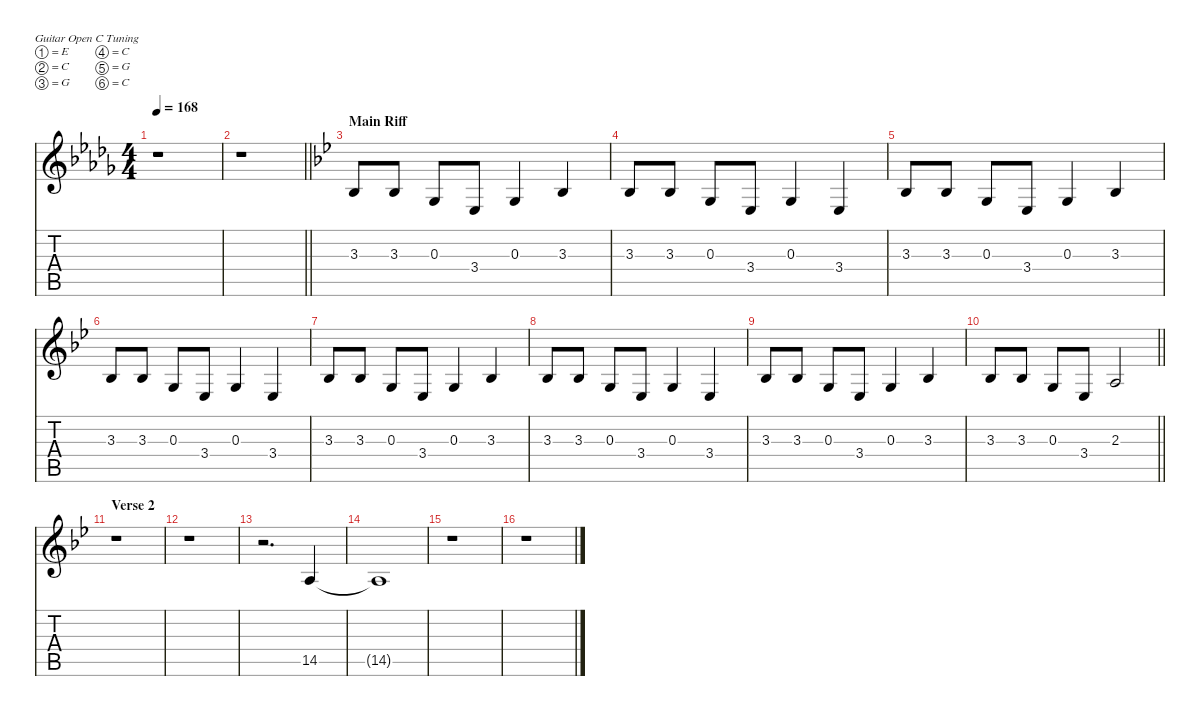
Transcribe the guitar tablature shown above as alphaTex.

\defaultSystemsLayout 4
\hideDynamics
\bracketExtendMode nobrackets
\singleTrackTrackNamePolicy hidden
\multiTrackTrackNamePolicy hidden
\firstSystemTrackNameMode fullname
\firstSystemTrackNameOrientation horizontal
\otherSystemsTrackNameOrientation horizontal
\track ("Keys Left Hand" "led.synth.") {instrument lead2sawtooth}
\staff {score tabs}
\tuning (E4 C4 G3 C3 G2 C2)
\ts (4 4)
\tempo 168
\clef g2
\ks db
r.1{dy f beam Down} |
\barLineRight lightlight
r.1{beam Down} |
\section ("" "Main Riff")
\ks bb
3.3{acc b}.8{beam Up} 3.3{acc b}.8{beam Up} 0.3{acc forcenatural}.8{beam Up} 3.4{acc b}.8{beam Up} 0.3{acc forcenatural}.4{beam Up} 3.3{acc b}.4{beam Up} |
3.3{acc b}.8{beam Up} 3.3{acc b}.8{beam Up} 0.3{acc forcenatural}.8{beam Up} 3.4{acc b}.8{beam Up} 0.3{acc forcenatural}.4{beam Up} 3.4{acc b}.4{beam Up} |
3.3{acc b}.8{beam Up} 3.3{acc b}.8{beam Up} 0.3{acc forcenatural}.8{beam Up} 3.4{acc b}.8{beam Up} 0.3{acc forcenatural}.4{beam Up} 3.3{acc b}.4{beam Up} |
3.3{acc b}.8{beam Up} 3.3{acc b}.8{beam Up} 0.3{acc forcenatural}.8{beam Up} 3.4{acc b}.8{beam Up} 0.3{acc forcenatural}.4{beam Up} 3.4{acc b}.4{beam Up} |
3.3{acc b}.8{beam Up} 3.3{acc b}.8{beam Up} 0.3{acc forcenatural}.8{beam Up} 3.4{acc b}.8{beam Up} 0.3{acc forcenatural}.4{beam Up} 3.3{acc b}.4{beam Up} |
3.3{acc b}.8{beam Up} 3.3{acc b}.8{beam Up} 0.3{acc forcenatural}.8{beam Up} 3.4{acc b}.8{beam Up} 0.3{acc forcenatural}.4{beam Up} 3.4{acc b}.4{beam Up} |
3.3{acc b}.8{beam Up} 3.3{acc b}.8{beam Up} 0.3{acc forcenatural}.8{beam Up} 3.4{acc b}.8{beam Up} 0.3{acc forcenatural}.4{beam Up} 3.3{acc b}.4{beam Up} |
\barLineRight lightlight
3.3{acc b}.8{beam Up} 3.3{acc b}.8{beam Up} 0.3{acc forcenatural}.8{beam Up} 3.4{acc b}.8{beam Up} 2.3{acc forcenatural}.2{beam Up} |
\section ("" "Verse 2")
r.1{beam Down} |
r.1{beam Down} |
r.2{d beam Down} 14.5{acc forcenatural}.4{beam Up} |
14.5{t acc forcenatural}.1{beam Up} |
r.1{beam Down} |
r.1{beam Down}
